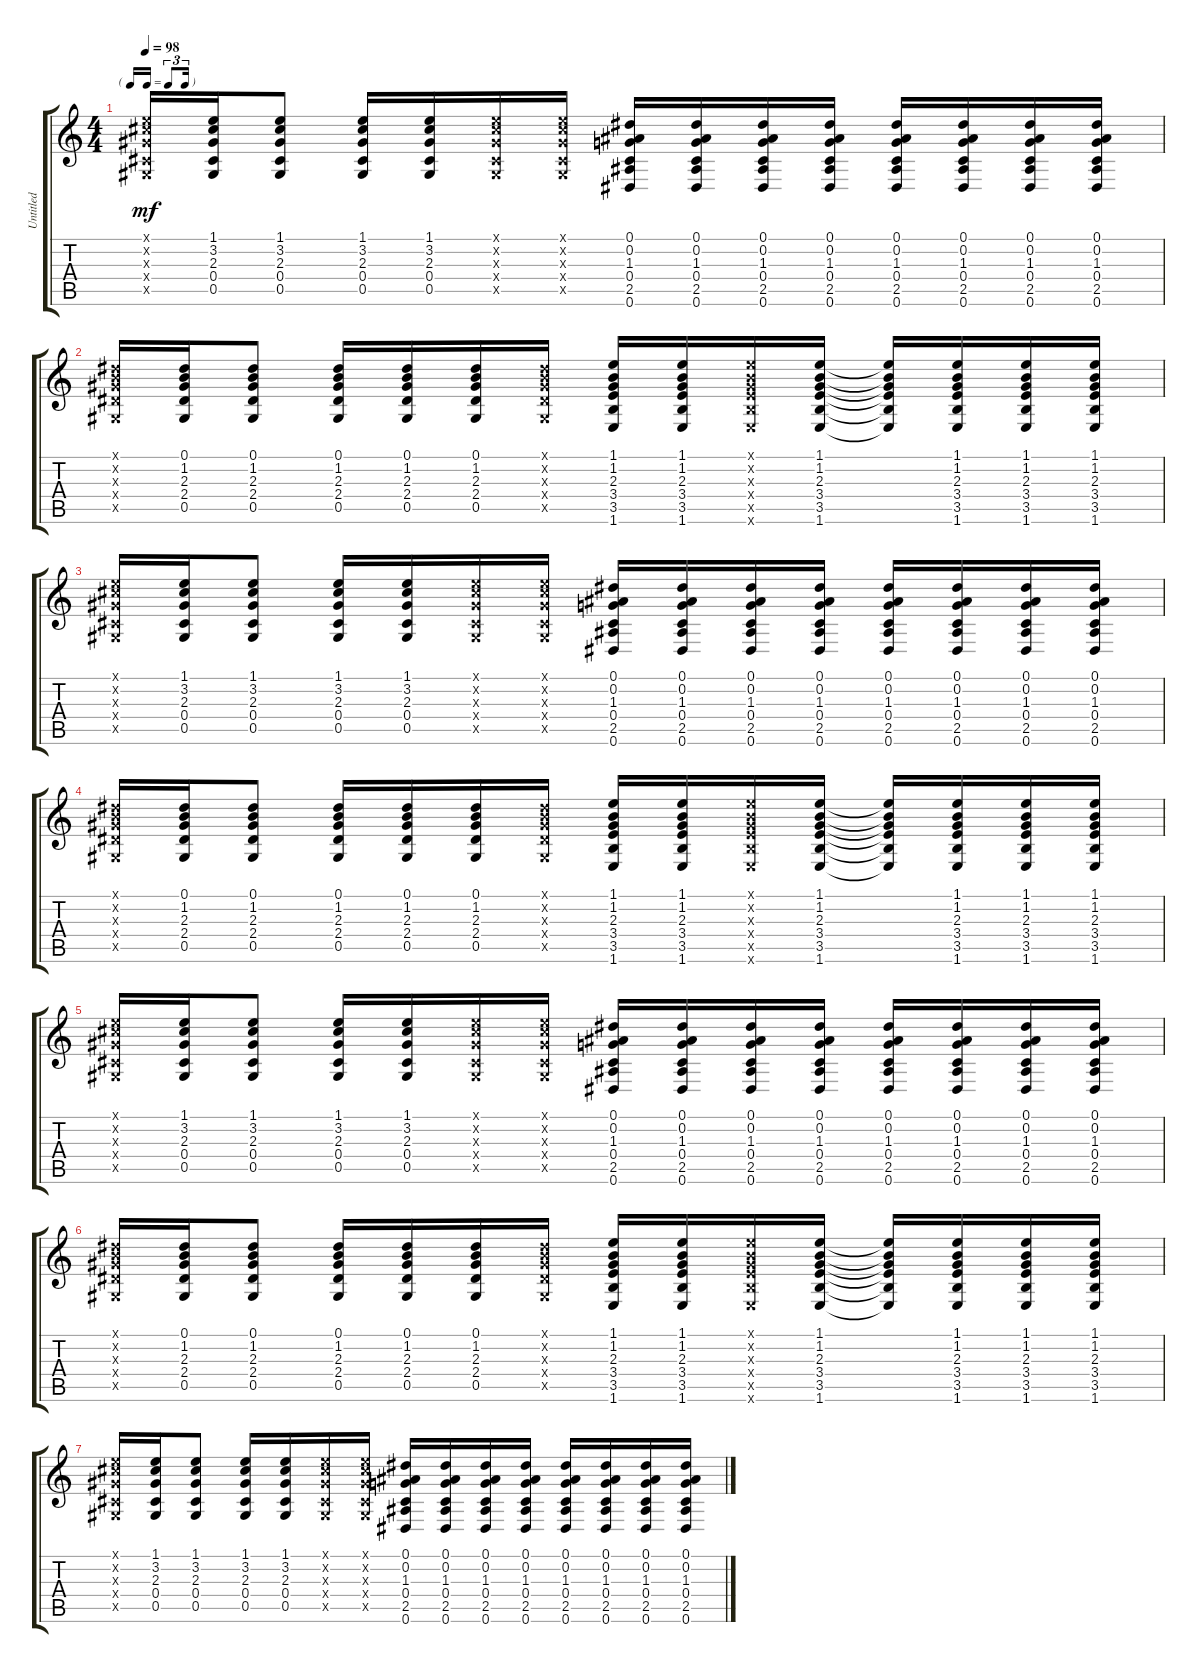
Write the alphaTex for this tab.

\track ("Untitled" "Untitled") {instrument electricguitarclean}
\staff {score tabs}
\tuning (Eb4 Bb3 Gb3 Db3 Ab2 Eb2) {hide}
\ts (4 4)
\tf triplet16th
\tempo 98
\clef g2
\ks c
(1.1{x} 3.2{x} 2.3{x} 0.4{x} 0.5{x}).16{dy mf} (1.1 3.2 2.3 0.4 0.5).16 (1.1 3.2 2.3 0.4 0.5).8 (1.1 3.2 2.3 0.4 0.5).16 (1.1 3.2 2.3 0.4 0.5).16 (1.1{x} 3.2{x} 2.3{x} 0.4{x} 0.5{x}).16 (1.1{x} 3.2{x} 2.3{x} 0.4{x} 0.5{x}).16 (0.1 0.2 1.3 0.4 2.5 0.6).16 (0.1 0.2 1.3 0.4 2.5 0.6).16 (0.1 0.2 1.3 0.4 2.5 0.6).16 (0.1 0.2 1.3 0.4 2.5 0.6).16 (0.1 0.2 1.3 0.4 2.5 0.6).16 (0.1 0.2 1.3 0.4 2.5 0.6).16 (0.1 0.2 1.3 0.4 2.5 0.6).16 (0.1 0.2 1.3 0.4 2.5 0.6).16 |
(0.1{x} 1.2{x} 2.3{x} 2.4{x} 0.5{x}).16 (0.1 1.2 2.3 2.4 0.5).16 (0.1 1.2 2.3 2.4 0.5).8 (0.1 1.2 2.3 2.4 0.5).16 (0.1 1.2 2.3 2.4 0.5).16 (0.1 1.2 2.3 2.4 0.5).16 (0.1{x} 1.2{x} 2.3{x} 2.4{x} 0.5{x}).16 (1.1 1.2 2.3 3.4 3.5 1.6).16 (1.1 1.2 2.3 3.4 3.5 1.6).16 (1.1{x} 1.2{x} 2.3{x} 3.4{x} 3.5{x} 1.6{x}).16 (1.1 1.2 2.3 3.4 3.5 1.6).16 (1.1{t} 1.2{t} 2.3{t} 3.4{t} 3.5{t} 1.6{t}).16 (1.1 1.2 2.3 3.4 3.5 1.6).16 (1.1 1.2 2.3 3.4 3.5 1.6).16 (1.1 1.2 2.3 3.4 3.5 1.6).16 |
(1.1{x} 3.2{x} 2.3{x} 0.4{x} 0.5{x}).16 (1.1 3.2 2.3 0.4 0.5).16 (1.1 3.2 2.3 0.4 0.5).8 (1.1 3.2 2.3 0.4 0.5).16 (1.1 3.2 2.3 0.4 0.5).16 (1.1{x} 3.2{x} 2.3{x} 0.4{x} 0.5{x}).16 (1.1{x} 3.2{x} 2.3{x} 0.4{x} 0.5{x}).16 (0.1 0.2 1.3 0.4 2.5 0.6).16 (0.1 0.2 1.3 0.4 2.5 0.6).16 (0.1 0.2 1.3 0.4 2.5 0.6).16 (0.1 0.2 1.3 0.4 2.5 0.6).16 (0.1 0.2 1.3 0.4 2.5 0.6).16 (0.1 0.2 1.3 0.4 2.5 0.6).16 (0.1 0.2 1.3 0.4 2.5 0.6).16 (0.1 0.2 1.3 0.4 2.5 0.6).16 |
(0.1{x} 1.2{x} 2.3{x} 2.4{x} 0.5{x}).16 (0.1 1.2 2.3 2.4 0.5).16 (0.1 1.2 2.3 2.4 0.5).8 (0.1 1.2 2.3 2.4 0.5).16 (0.1 1.2 2.3 2.4 0.5).16 (0.1 1.2 2.3 2.4 0.5).16 (0.1{x} 1.2{x} 2.3{x} 2.4{x} 0.5{x}).16 (1.1 1.2 2.3 3.4 3.5 1.6).16 (1.1 1.2 2.3 3.4 3.5 1.6).16 (1.1{x} 1.2{x} 2.3{x} 3.4{x} 3.5{x} 1.6{x}).16 (1.1 1.2 2.3 3.4 3.5 1.6).16 (1.1{t} 1.2{t} 2.3{t} 3.4{t} 3.5{t} 1.6{t}).16 (1.1 1.2 2.3 3.4 3.5 1.6).16 (1.1 1.2 2.3 3.4 3.5 1.6).16 (1.1 1.2 2.3 3.4 3.5 1.6).16 |
(1.1{x} 3.2{x} 2.3{x} 0.4{x} 0.5{x}).16 (1.1 3.2 2.3 0.4 0.5).16 (1.1 3.2 2.3 0.4 0.5).8 (1.1 3.2 2.3 0.4 0.5).16 (1.1 3.2 2.3 0.4 0.5).16 (1.1{x} 3.2{x} 2.3{x} 0.4{x} 0.5{x}).16 (1.1{x} 3.2{x} 2.3{x} 0.4{x} 0.5{x}).16 (0.1 0.2 1.3 0.4 2.5 0.6).16 (0.1 0.2 1.3 0.4 2.5 0.6).16 (0.1 0.2 1.3 0.4 2.5 0.6).16 (0.1 0.2 1.3 0.4 2.5 0.6).16 (0.1 0.2 1.3 0.4 2.5 0.6).16 (0.1 0.2 1.3 0.4 2.5 0.6).16 (0.1 0.2 1.3 0.4 2.5 0.6).16 (0.1 0.2 1.3 0.4 2.5 0.6).16 |
(0.1{x} 1.2{x} 2.3{x} 2.4{x} 0.5{x}).16 (0.1 1.2 2.3 2.4 0.5).16 (0.1 1.2 2.3 2.4 0.5).8 (0.1 1.2 2.3 2.4 0.5).16 (0.1 1.2 2.3 2.4 0.5).16 (0.1 1.2 2.3 2.4 0.5).16 (0.1{x} 1.2{x} 2.3{x} 2.4{x} 0.5{x}).16 (1.1 1.2 2.3 3.4 3.5 1.6).16 (1.1 1.2 2.3 3.4 3.5 1.6).16 (1.1{x} 1.2{x} 2.3{x} 3.4{x} 3.5{x} 1.6{x}).16 (1.1 1.2 2.3 3.4 3.5 1.6).16 (1.1{t} 1.2{t} 2.3{t} 3.4{t} 3.5{t} 1.6{t}).16 (1.1 1.2 2.3 3.4 3.5 1.6).16 (1.1 1.2 2.3 3.4 3.5 1.6).16 (1.1 1.2 2.3 3.4 3.5 1.6).16 |
(1.1{x} 3.2{x} 2.3{x} 0.4{x} 0.5{x}).16 (1.1 3.2 2.3 0.4 0.5).16 (1.1 3.2 2.3 0.4 0.5).8 (1.1 3.2 2.3 0.4 0.5).16 (1.1 3.2 2.3 0.4 0.5).16 (1.1{x} 3.2{x} 2.3{x} 0.4{x} 0.5{x}).16 (1.1{x} 3.2{x} 2.3{x} 0.4{x} 0.5{x}).16 (0.1 0.2 1.3 0.4 2.5 0.6).16 (0.1 0.2 1.3 0.4 2.5 0.6).16 (0.1 0.2 1.3 0.4 2.5 0.6).16 (0.1 0.2 1.3 0.4 2.5 0.6).16 (0.1 0.2 1.3 0.4 2.5 0.6).16 (0.1 0.2 1.3 0.4 2.5 0.6).16 (0.1 0.2 1.3 0.4 2.5 0.6).16 (0.1 0.2 1.3 0.4 2.5 0.6).16
